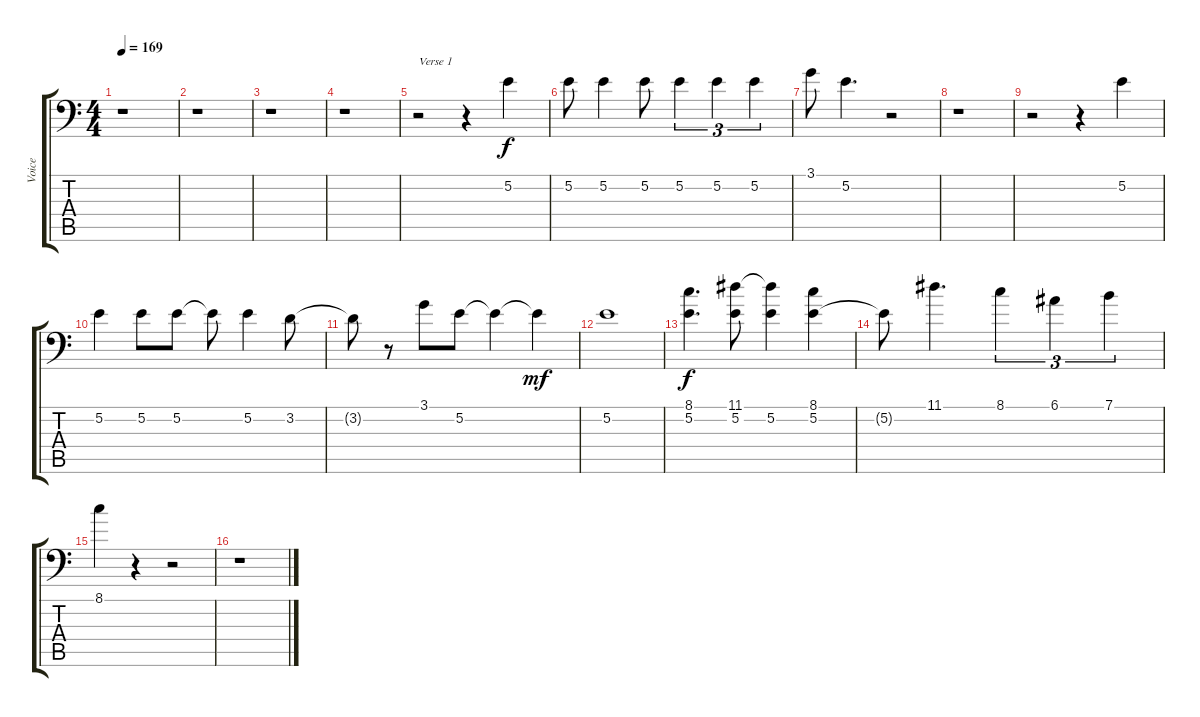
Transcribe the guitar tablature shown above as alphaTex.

\track ("Voice" "Voice") {instrument cello}
\staff {score tabs}
\tuning (E4 B3 G3 D3 A2 E2) {hide}
\ts (4 4)
\tempo 169
\clef f4
\ks c
r.1{dy f instrument cello} |
r.1 |
r.1 |
r.1 |
r.2{txt "Verse 1"} r.4 5.2.4 |
5.2.8 5.2.4 5.2.8 5.2.4{tu (3 2)} 5.2.4{tu (3 2)} 5.2.4{tu (3 2)} |
3.1.8 5.2.4{d} r.2 |
r.1 |
r.2 r.4 5.2.4 |
5.2.4 5.2.8 5.2.8 5.2{t}.8 5.2.4 3.2.8 |
3.2{t}.8 r.8 3.1.8 5.2.8 5.2{t}.4 5.2{t}.4{dy mf} |
5.2.1 |
(8.1 5.2).4{d dy f} (11.1 5.2).8 (11.1{t} 5.2).4 (8.1 5.2).4 |
5.2{t}.8 11.1.4{d} 8.1.4{tu (3 2)} 6.1.4{tu (3 2)} 7.1.4{tu (3 2)} |
8.1.4 r.4 r.2 |
r.1
